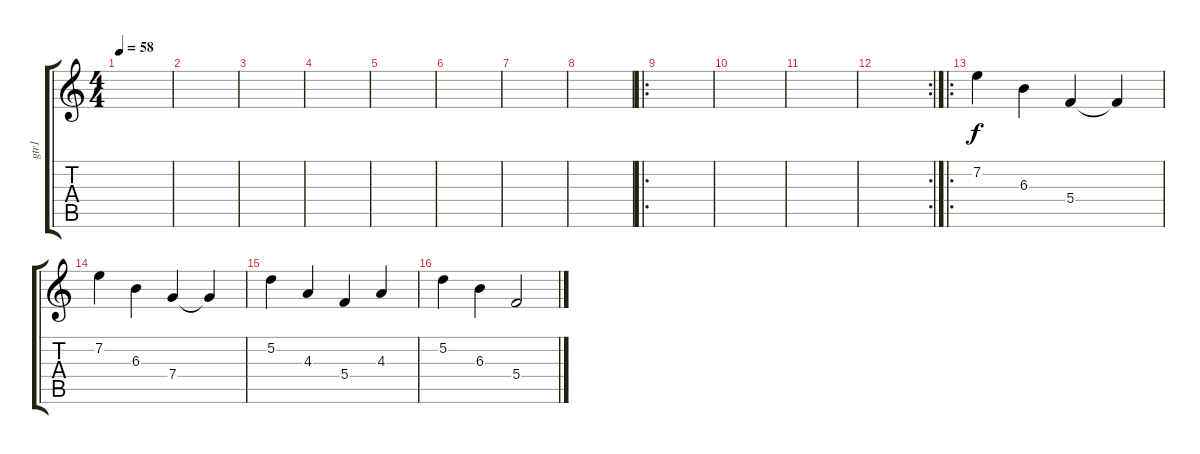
\track ("gtr1" "gtr1") {instrument distortionguitar}
\staff {score tabs}
\tuning (D4 A3 F3 C3 G2 C2) {hide}
\ts (4 4)
\tempo 58
\clef g2
\ks c
|
|
|
|
|
|
|
|
\ro
|
|
|
\rc 2
|
\ro
7.2.4 6.3.4 5.4.4 5.4{t}.4 |
7.2.4 6.3.4 7.4.4 7.4{t}.4 |
5.2.4 4.3.4 5.4.4 4.3.4 |
5.2.4 6.3.4 5.4.2
